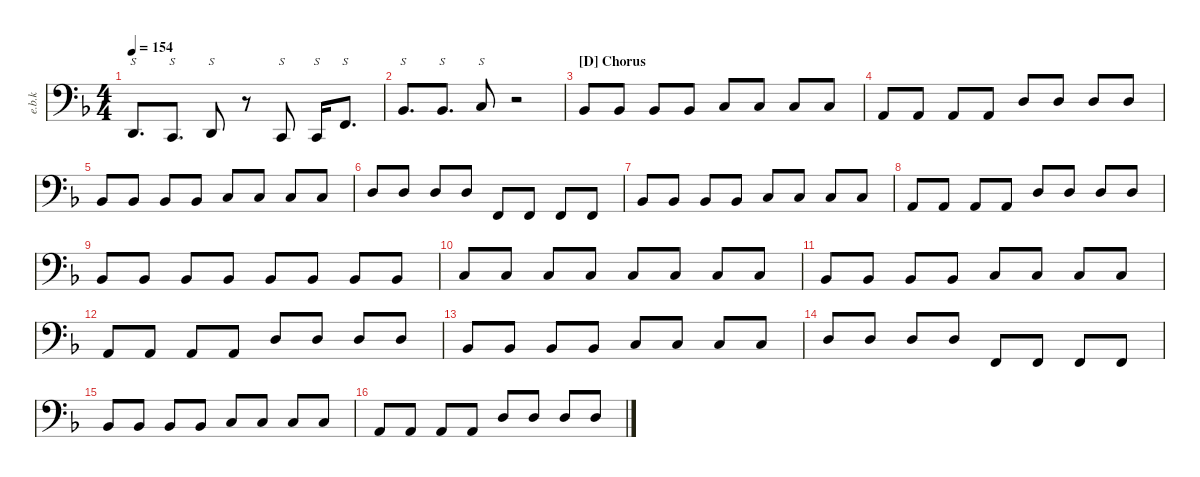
\defaultSystemsLayout 4
\hideDynamics
\bracketExtendMode nobrackets
\otherSystemsTrackNameOrientation horizontal
\track ("Electric Bass Kool" "e.b.k") {instrument electricbassfinger}
\staff {score}
\tuning (F2 C2 G1 C1)
\ts (4 4)
\tempo 154
\clef f4
\ks dminor
2.4{acc forcenatural}.8{s d dy ff beam Up} 0.4{acc forcenatural}.8{s d beam Up} 2.4{acc forcenatural}.8{s beam Up} r.8{beam Up} 0.4{acc forcenatural}.8{s dy mf beam Up} 0.4{acc forcenatural}.16{s beam Up} 5.4{acc forcenatural}.8{s d beam Up} |
10.4{acc b}.8{s d beam Up} 10.4{acc b}.8{s d beam Up} 12.4{acc forcenatural}.8{s beam Up} r.2{beam Up} |
\section ("D" "Chorus")
10.4{acc b}.8{dy ff beam Up} 10.4{acc b}.8{beam Up} 10.4{acc b}.8{beam Up} 10.4{acc b}.8{beam Up} 12.4{acc forcenatural}.8{beam Up} 12.4{acc forcenatural}.8{beam Up} 12.4{acc forcenatural}.8{beam Up} 12.4{acc forcenatural}.8{beam Up} |
9.4{acc forcenatural}.8{beam Up} 9.4{acc forcenatural}.8{beam Up} 9.4{acc forcenatural}.8{beam Up} 9.4{acc forcenatural}.8{beam Up} 14.4{acc forcenatural}.8{beam Up} 14.4{acc forcenatural}.8{beam Up} 14.4{acc forcenatural}.8{beam Up} 14.4{acc forcenatural}.8{beam Up} |
10.4{acc b}.8{beam Up} 10.4{acc b}.8{beam Up} 10.4{acc b}.8{beam Up} 10.4{acc b}.8{beam Up} 12.4{acc forcenatural}.8{beam Up} 12.4{acc forcenatural}.8{beam Up} 12.4{acc forcenatural}.8{beam Up} 12.4{acc forcenatural}.8{beam Up} |
14.4{acc forcenatural}.8{beam Up} 14.4{acc forcenatural}.8{beam Up} 14.4{acc forcenatural}.8{beam Up} 14.4{acc forcenatural}.8{beam Up} 5.4{acc forcenatural}.8{beam Up} 5.4{acc forcenatural}.8{beam Up} 5.4{acc forcenatural}.8{beam Up} 5.4{acc forcenatural}.8{beam Up} |
10.4{acc b}.8{beam Up} 10.4{acc b}.8{beam Up} 10.4{acc b}.8{beam Up} 10.4{acc b}.8{beam Up} 12.4{acc forcenatural}.8{beam Up} 12.4{acc forcenatural}.8{beam Up} 12.4{acc forcenatural}.8{beam Up} 12.4{acc forcenatural}.8{beam Up} |
9.4{acc forcenatural}.8{beam Up} 9.4{acc forcenatural}.8{beam Up} 9.4{acc forcenatural}.8{beam Up} 9.4{acc forcenatural}.8{beam Up} 14.4{acc forcenatural}.8{beam Up} 14.4{acc forcenatural}.8{beam Up} 14.4{acc forcenatural}.8{beam Up} 14.4{acc forcenatural}.8{beam Up} |
10.4{acc b}.8{beam Up} 10.4{acc b}.8{beam Up} 10.4{acc b}.8{beam Up} 10.4{acc b}.8{beam Up} 10.4{acc b}.8{beam Up} 10.4{acc b}.8{beam Up} 10.4{acc b}.8{beam Up} 10.4{acc b}.8{beam Up} |
12.4{acc forcenatural}.8{beam Up} 12.4{acc forcenatural}.8{beam Up} 12.4{acc forcenatural}.8{beam Up} 12.4{acc forcenatural}.8{beam Up} 12.4{acc forcenatural}.8{beam Up} 12.4{acc forcenatural}.8{beam Up} 12.4{acc forcenatural}.8{beam Up} 12.4{acc forcenatural}.8{beam Up} |
10.4{acc b}.8{beam Up} 10.4{acc b}.8{beam Up} 10.4{acc b}.8{beam Up} 10.4{acc b}.8{beam Up} 12.4{acc forcenatural}.8{beam Up} 12.4{acc forcenatural}.8{beam Up} 12.4{acc forcenatural}.8{beam Up} 12.4{acc forcenatural}.8{beam Up} |
9.4{acc forcenatural}.8{beam Up} 9.4{acc forcenatural}.8{beam Up} 9.4{acc forcenatural}.8{beam Up} 9.4{acc forcenatural}.8{beam Up} 14.4{acc forcenatural}.8{beam Up} 14.4{acc forcenatural}.8{beam Up} 14.4{acc forcenatural}.8{beam Up} 14.4{acc forcenatural}.8{beam Up} |
10.4{acc b}.8{beam Up} 10.4{acc b}.8{beam Up} 10.4{acc b}.8{beam Up} 10.4{acc b}.8{beam Up} 12.4{acc forcenatural}.8{beam Up} 12.4{acc forcenatural}.8{beam Up} 12.4{acc forcenatural}.8{beam Up} 12.4{acc forcenatural}.8{beam Up} |
14.4{acc forcenatural}.8{beam Up} 14.4{acc forcenatural}.8{beam Up} 14.4{acc forcenatural}.8{beam Up} 14.4{acc forcenatural}.8{beam Up} 5.4{acc forcenatural}.8{beam Up} 5.4{acc forcenatural}.8{beam Up} 5.4{acc forcenatural}.8{beam Up} 5.4{acc forcenatural}.8{beam Up} |
10.4{acc b}.8{beam Up} 10.4{acc b}.8{beam Up} 10.4{acc b}.8{beam Up} 10.4{acc b}.8{beam Up} 12.4{acc forcenatural}.8{beam Up} 12.4{acc forcenatural}.8{beam Up} 12.4{acc forcenatural}.8{beam Up} 12.4{acc forcenatural}.8{beam Up} |
9.4{acc forcenatural}.8{beam Up} 9.4{acc forcenatural}.8{beam Up} 9.4{acc forcenatural}.8{beam Up} 9.4{acc forcenatural}.8{beam Up} 14.4{acc forcenatural}.8{beam Up} 14.4{acc forcenatural}.8{beam Up} 14.4{acc forcenatural}.8{beam Up} 14.4{acc forcenatural}.8{beam Up}
